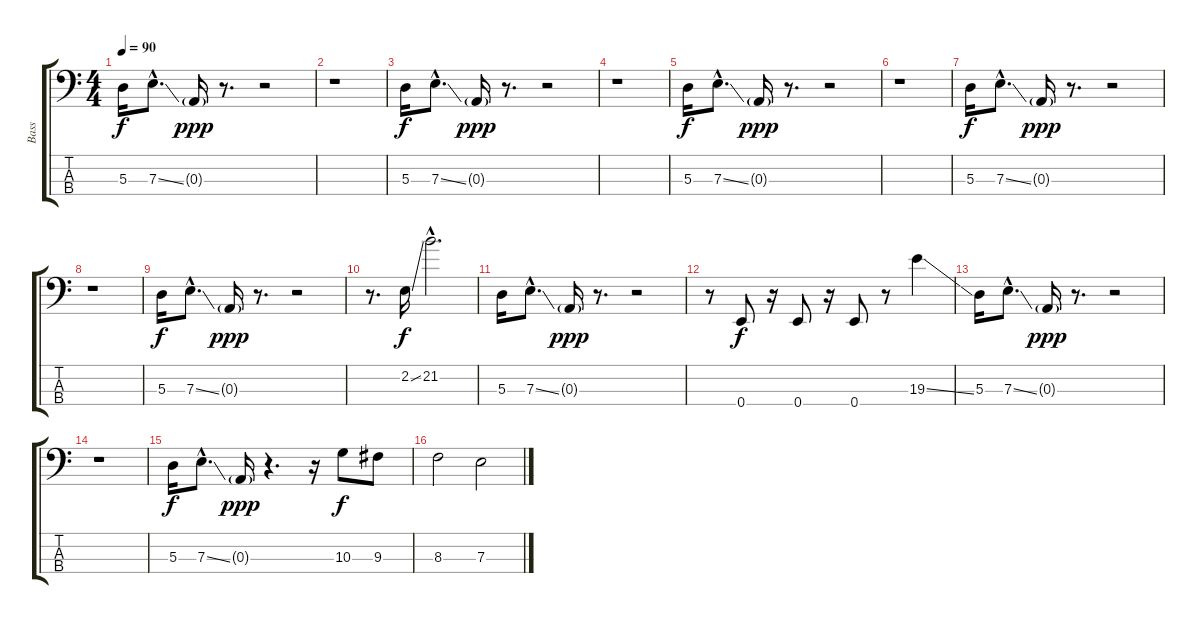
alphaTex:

\track ("Bass" "Bass") {instrument electricbasspick}
\staff {score tabs}
\tuning (G2 D2 A1 E1) {hide}
\ts (4 4)
\tempo 90
\clef f4
\ks c
5.3.16{dy f} 7.3{ss hac}.8{d} 0.3{g}.16{dy ppp} r.8{d} r.2 |
r.1 |
5.3.16{dy f} 7.3{ss hac}.8{d} 0.3{g}.16{dy ppp} r.8{d} r.2 |
r.1 |
5.3.16{dy f} 7.3{ss hac}.8{d} 0.3{g}.16{dy ppp} r.8{d} r.2 |
r.1 |
5.3.16{dy f} 7.3{ss hac}.8{d} 0.3{g}.16{dy ppp} r.8{d} r.2 |
r.1 |
5.3.16{dy f} 7.3{ss hac}.8{d} 0.3{g}.16{dy ppp} r.8{d} r.2 |
r.8{d} 2.2{ss}.16{dy f} 21.2{hac}.2{d} |
5.3.16 7.3{ss hac}.8{d} 0.3{g}.16{dy ppp} r.8{d} r.2 |
r.8 0.4.8{dy f} r.16 0.4.8 r.16 0.4.8 r.8 19.3{ss}.4 |
5.3.16 7.3{ss hac}.8{d} 0.3{g}.16{dy ppp} r.8{d} r.2 |
r.1 |
5.3.16{dy f} 7.3{ss hac}.8{d} 0.3{g}.16{dy ppp} r.4{d} r.16 10.3.8{dy f} 9.3.8 |
8.3.2 7.3{ss}.2
